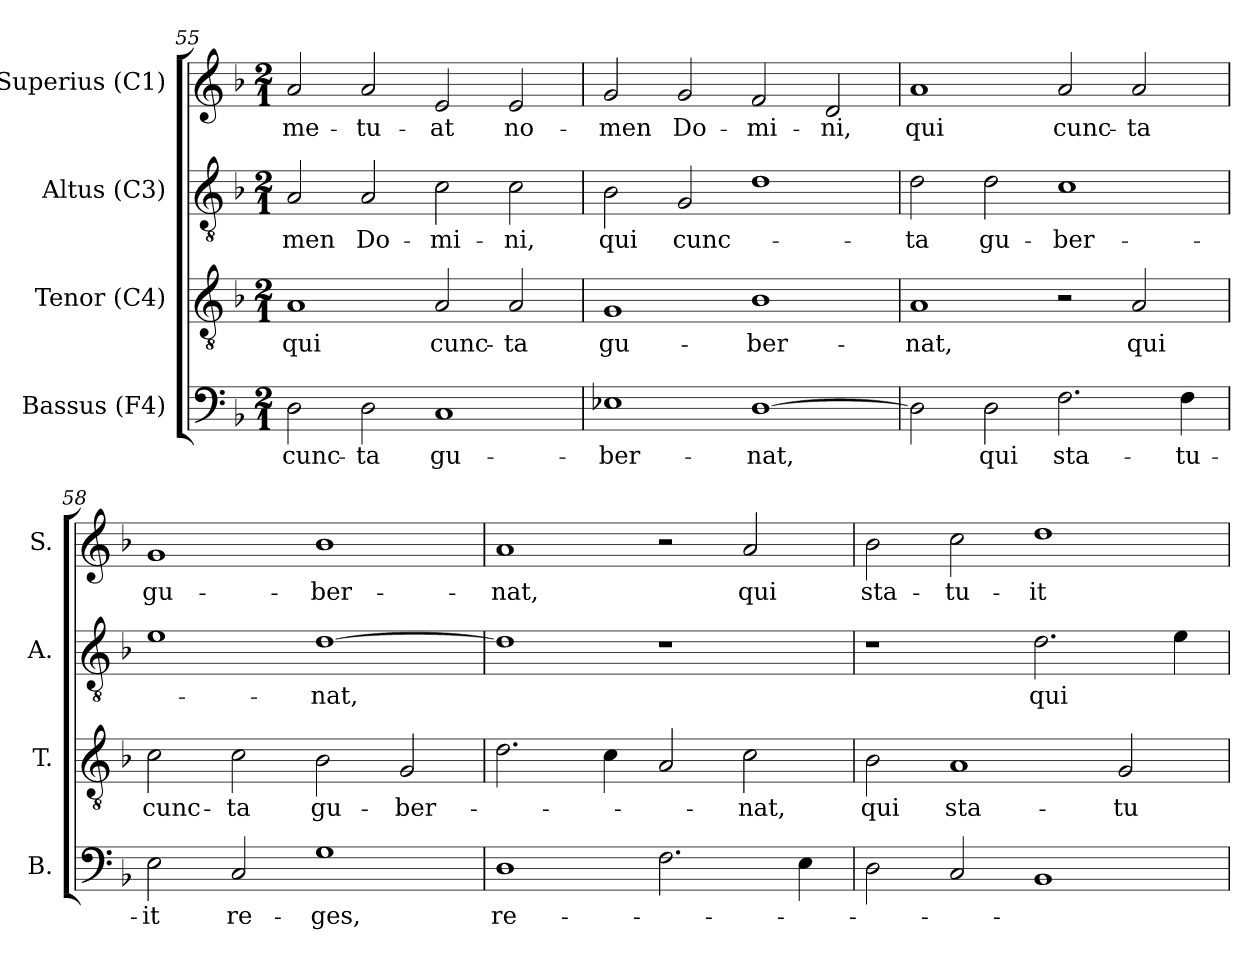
**kern	**text	**kern	**text	**kern	**text	**kern	**text
*part4	*part4	*part3	*part3	*part2	*part2	*part1	*part1
*staff4	*staff4	*staff3	*staff3	*staff2	*staff2	*staff1	*staff1
*I"Bassus (F4)	*	*I"Tenor (C4)	*	*I"Altus (C3)	*	*I"Superius (C1)	*
*I'B.	*	*I'T.	*	*I'A.	*	*I'S.	*
*clefF4	*	*clefGv2	*	*clefGv2	*	*clefG2	*
*	*	*ITrd7c12	*	*ITrd7c12	*	*	*
*k[b-]	*	*k[b-]	*	*k[b-]	*	*k[b-]	*
*F:	*	*F:	*	*F:	*	*F:	*
*M2/1	*	*M2/1	*	*M2/1	*	*M2/1	*
=55	=55	=55	=55	=55	=55	=55	=55
!	!LO:LY:b:color=#000000	!	!	!	!	!	!
!	!	!	!LO:LY:b:color=#000000	!	!	!	!
!	!	!	!	!	!LO:LY:b:color=#000000	!	!
!	!	!	!	!	!	!	!LO:LY:b:color=#000000
2Di\	cunc-	1AAi	qui	2AAi/	-men	2ai/	me-
!	!LO:LY:b:color=#000000	!	!	!	!	!	!
!	!	!	!	!	!LO:LY:b:color=#000000	!	!
!	!	!	!	!	!	!	!LO:LY:b:color=#000000
2Di\	-ta	.	.	2AAi/	Do-	2ai/	-tu-
!	!LO:LY:b:color=#000000	!	!	!	!	!	!
!	!	!	!LO:LY:b:color=#000000	!	!	!	!
!	!	!	!	!	!LO:LY:b:color=#000000	!	!
!	!	!	!	!	!	!	!LO:LY:b:color=#000000
1Ci	gu-	2AAi/	cunc-	2Ci\	-mi-	2ei/	-at
!	!	!	!LO:LY:b:color=#000000	!	!	!	!
!	!	!	!	!	!LO:LY:b:color=#000000	!	!
!	!	!	!	!	!	!	!LO:LY:b:color=#000000
.	.	2AAi/	-ta	2Ci\	-ni,	2ei/	no-
=56	=56	=56	=56	=56	=56	=56	=56
!	!LO:LY:b:color=#000000	!	!	!	!	!	!
!	!	!	!LO:LY:b:color=#000000	!	!	!	!
!	!	!	!	!	!LO:LY:b:color=#000000	!	!
!	!	!	!	!	!	!	!LO:LY:b:color=#000000
1E-i	-ber-	1GGi	gu-	2BB-i\	qui	2gi/	-men
!	!	!	!	!	!LO:LY:b:color=#000000	!	!
!	!	!	!	!	!	!	!LO:LY:b:color=#000000
.	.	.	.	2GGi/	cunc-	2gi/	Do-
!	!LO:LY:b:color=#000000	!	!	!	!	!	!
!	!	!	!LO:LY:b:color=#000000	!	!	!	!
!	!	!	!	!	!	!	!LO:LY:b:color=#000000
[1Di	-nat,	1BB-i	-ber-	1Di	.	2fi/	-mi-
!	!	!	!	!	!	!	!LO:LY:b:color=#000000
.	.	.	.	.	.	2di/	-ni,
!!LO:LB:g=z
=57	=57	=57	=57	=57	=57	=57	=57
!	!	!	!LO:LY:b:color=#000000	!	!	!	!
!	!	!	!	!	!LO:LY:b:color=#000000	!	!
!	!	!	!	!	!	!	!LO:LY:b:color=#000000
2Di\]	.	1AAi	-nat,	2Di\	-ta	1ai	qui
!	!LO:LY:b:color=#000000	!	!	!	!	!	!
!	!	!	!	!	!LO:LY:b:color=#000000	!	!
2Di\	qui	.	.	2Di\	gu-	.	.
!	!LO:LY:b:color=#000000	!	!	!	!	!	!
!	!	!	!	!	!LO:LY:b:color=#000000	!	!
!	!	!	!	!	!	!	!LO:LY:b:color=#000000
2.Fi\	sta-	2r	.	1Ci	-ber-	2ai/	cunc-
!	!	!	!LO:LY:b:color=#000000	!	!	!	!
!	!	!	!	!	!	!	!LO:LY:b:color=#000000
.	.	2AAi/	qui	.	.	2ai/	-ta
!	!LO:LY:b:color=#000000	!	!	!	!	!	!
4Fi\	-tu-	.	.	.	.	.	.
=58	=58	=58	=58	=58	=58	=58	=58
!	!LO:LY:b:color=#000000	!	!	!	!	!	!
!	!	!	!LO:LY:b:color=#000000	!	!	!	!
!	!	!	!	!	!	!	!LO:LY:b:color=#000000
2Ei\	-it	2Ci\	cunc-	1Ei	.	1gi	gu-
!	!LO:LY:b:color=#000000	!	!	!	!	!	!
!	!	!	!LO:LY:b:color=#000000	!	!	!	!
2Ci/	re-	2Ci\	-ta	.	.	.	.
!	!LO:LY:b:color=#000000	!	!	!	!	!	!
!	!	!	!LO:LY:b:color=#000000	!	!	!	!
!	!	!	!	!	!LO:LY:b:color=#000000	!	!
!	!	!	!	!	!	!	!LO:LY:b:color=#000000
1Gi	-ges,	2BB-i\	gu-	[1Di	-nat,	1b-i	-ber-
!	!	!	!LO:LY:b:color=#000000	!	!	!	!
.	.	2GGi/	-ber-	.	.	.	.
=59	=59	=59	=59	=59	=59	=59	=59
!	!LO:LY:b:color=#000000	!	!	!	!	!	!
!	!	!	!	!	!	!	!LO:LY:b:color=#000000
1Di	re-	2.Di\	.	1Di]	.	1ai	-nat,
.	.	4Ci\	.	.	.	.	.
2.Fi\	.	2AAi/	.	1r	.	2r	.
!	!	!	!LO:LY:b:color=#000000	!	!	!	!
!	!	!	!	!	!	!	!LO:LY:b:color=#000000
.	.	2Ci\	-nat,	.	.	2ai/	qui
4Ei\	.	.	.	.	.	.	.
=60	=60	=60	=60	=60	=60	=60	=60
!	!	!	!LO:LY:b:color=#000000	!	!	!	!
!	!	!	!	!	!	!	!LO:LY:b:color=#000000
2Di\	.	2BB-i\	qui	1r	.	2b-i\	sta-
!	!	!	!LO:LY:b:color=#000000	!	!	!	!
!	!	!	!	!	!	!	!LO:LY:b:color=#000000
2Ci/	.	1AAi	sta-	.	.	2cci\	-tu-
!	!	!	!	!	!LO:LY:b:color=#000000	!	!
!	!	!	!	!	!	!	!LO:LY:b:color=#000000
1BB-i	.	.	.	2.Di\	qui	1ddi	-it
!	!	!	!LO:LY:b:color=#000000	!	!	!	!
.	.	2GGi/	-tu-	.	.	.	.
.	.	.	.	4Ei\	.	.	.
=	=	=	=	=	=	=	=
*-	*-	*-	*-	*-	*-	*-	*-
